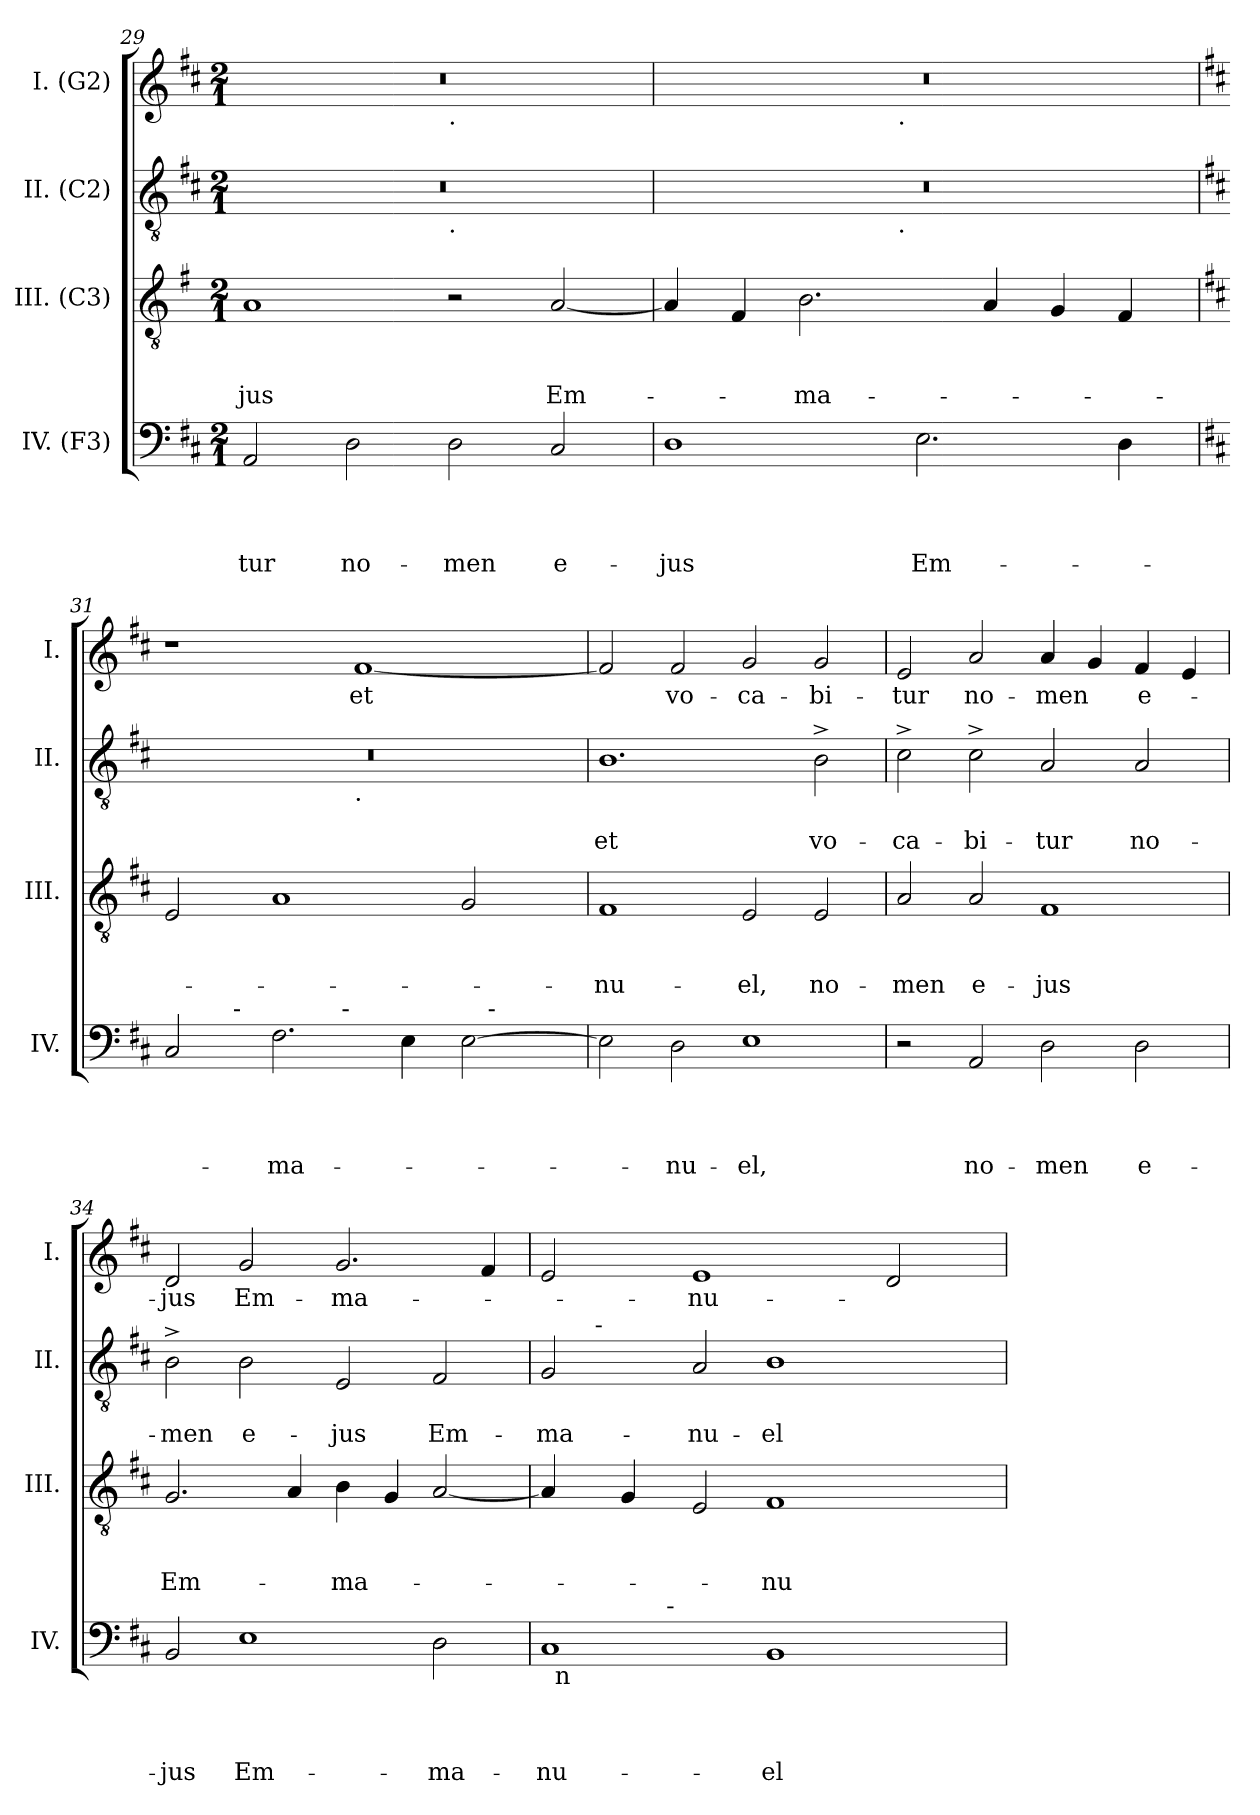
**kern	**text	**text	**text	**text	**kern	**text	**text	**text	**kern	**text	**text	**kern	**text
*part4	*part4	*part4	*part4	*part4	*part3	*part3	*part3	*part3	*part2	*part2	*part2	*part1	*part1
*staff4	*staff4	*staff4	*staff4	*staff4	*staff3	*staff3	*staff3	*staff3	*staff2	*staff2	*staff2	*staff1	*staff1
*I"IV. (F3)	*	*	*	*	*I"III. (C3)	*	*	*	*I"II. (C2)	*	*	*I"I. (G2)	*
*I'IV.	*	*	*	*	*I'III.	*	*	*	*I'II.	*	*	*I'I.	*
*clefF4	*	*	*	*	*clefGv2	*	*	*	*clefGv2	*	*	*clefG2	*
*k[f#c#]	*	*	*	*	*k[f#]	*	*	*	*k[f#c#]	*	*	*k[f#c#]	*
*D:	*	*	*	*	*G:	*	*	*	*D:	*	*	*D:	*
*M2/1	*	*	*	*	*M2/1	*	*	*	*M2/1	*	*	*M2/1	*
=29	=29	=29	=29	=29	=29	=29	=29	=29	=29	=29	=29	=29	=29
!	!	!	!	!LO:LY:b	!	!	!	!LO:LY:b	!	!	!	!	!
*	*	*	*	*	*	*	*	*	*^	*	*	*^	*
2AA/	.	.	.	-tur	1A	.	.	-jus	0r	1ryy	.	.	0r	1ryy	.
!	!	!	!	!LO:LY:b	!	!	!	!	!	!	!	!	!	!	!
2D\	.	.	.	no-	.	.	.	.	.	.	.	.	.	.	.
!	!	!	!	!	!	!	!	!	!	!	!	!	!	!LO:TX:b:t=.	!
!	!	!	!	!	!	!	!	!	!	!LO:TX:b:t=.	!	!	!	!	!
!	!	!	!	!LO:LY:b	!	!	!	!	!	!	!	!	!	!	!
2D\	.	.	.	-men	2r	.	.	.	.	1ryy	.	.	.	1ryy	.
!	!	!	!	!LO:LY:b	!	!	!	!LO:LY:b	!	!	!	!	!	!	!
2C#/	.	.	.	e-	[<2A/	.	.	Em-	.	.	.	.	.	.	.
=30	=30	=30	=30	=30	=30	=30	=30	=30	=30	=30	=30	=30	=30	=30	=30
!	!	!	!	!LO:LY:b	!	!	!	!	!	!	!	!	!	!	!
1D	.	.	.	-jus	4A/]	.	.	.	0r	2ryy	.	.	0r	2ryy	.
.	.	.	.	.	4F#/	.	.	.	.	.	.	.	.	.	.
!	!	!	!	!	!	!	!	!LO:LY:b	!	!	!	!	!	!	!
.	.	.	.	.	2.B\	.	.	-ma-	.	4...ryy	.	.	.	4...ryy	.
!	!	!	!	!	!	!	!	!	!	!	!	!	!	!LO:TX:b:t=.	!
!	!	!	!	!	!	!	!	!	!	!LO:TX:b:t=.	!	!	!	!	!
.	.	.	.	.	.	.	.	.	.	1ryy	.	.	.	1ryy	.
!	!	!	!	!LO:LY:b	!	!	!	!	!	!	!	!	!	!	!
2.E\	.	.	.	Em-	.	.	.	.	.	.	.	.	.	.	.
.	.	.	.	.	4A/	.	.	.	.	.	.	.	.	.	.
.	.	.	.	.	4G/	.	.	.	.	.	.	.	.	.	.
4D\	.	.	.	.	4F#/	.	.	.	.	.	.	.	.	.	.
.	.	.	.	.	.	.	.	.	.	32ryy	.	.	.	32ryy	.
*	*	*	*	*	*	*	*	*	*	*	*	*	*v	*v	*
!!LO:LB:g=z
=31	=31	=31	=31	=31	=31	=31	=31	=31	=31	=31	=31	=31	=31	=31
*	*	*	*	*	*k[f#c#]	*	*	*	*	*	*	*	*	*
*	*	*	*	*	*D:	*	*	*	*	*	*	*	*	*
*^	*	*	*	*	*	*	*	*	*	*	*	*	*	*
*	*^	*	*	*	*	*	*	*	*	*	*	*	*	*	*
*	*	*^	*	*	*	*	*	*	*	*	*	*	*	*	*	*
2C#/	4ryy	2ryy	1ryy	.	.	.	.	2E/	.	.	.	0r	1ryy	.	.	1r	.
.	16ryy	.	.	.	.	.	.	.	.	.	.	.	.	.	.	.	.
!	!LO:TX:a:t=-	!	!	!	!	!	!	!	!	!	!	!	!	!	!	!	!
.	1ryy	.	.	.	.	.	.	.	.	.	.	.	.	.	.	.	.
!	!	!	!	!	!	!	!LO:LY:b	!	!	!	!	!	!	!	!	!	!
2.F#\	.	4...ryy	.	.	.	.	-ma-	1A	.	.	.	.	.	.	.	.	.
!	!	!LO:TX:a:t=-	!	!	!	!	!	!	!	!	!	!	!	!	!	!	!
.	.	1ryy	.	.	.	.	.	.	.	.	.	.	.	.	.	.	.
!	!	!	!	!	!	!	!	!	!	!	!	!	!LO:TX:b:t=.	!	!	!	!
!	!	!	!	!	!	!	!	!	!	!	!	!	!	!	!	!	!LO:LY:b
.	.	.	2ryy	.	.	.	.	.	.	.	.	.	1ryy	.	.	[<1f#	et
4E\	.	.	.	.	.	.	.	.	.	.	.	.	.	.	.	.	.
.	2ryy	.	.	.	.	.	.	.	.	.	.	.	.	.	.	.	.
[>2E\	.	.	16.ryy	.	.	.	.	2G/	.	.	.	.	.	.	.	.	.
!	!	!	!LO:TX:a:t=-	!	!	!	!	!	!	!	!	!	!	!	!	!	!
.	.	.	4ryy	.	.	.	.	.	.	.	.	.	.	.	.	.	.
.	8.ryy	.	.	.	.	.	.	.	.	.	.	.	.	.	.	.	.
.	.	.	8ryy	.	.	.	.	.	.	.	.	.	.	.	.	.	.
.	.	32ryy	32ryy	.	.	.	.	.	.	.	.	.	.	.	.	.	.
=32	=32	=32	=32	=32	=32	=32	=32	=32	=32	=32	=32	=32	=32	=32	=32	=32	=32
!	!	!	!	!	!	!	!	!	!	!	!LO:LY:b	!	!	!	!LO:LY:b	!	!
*v	*v	*v	*v	*	*	*	*	*	*	*	*	*v	*v	*	*	*	*
2E\]	.	.	.	.	1F#	.	.	-nu-	1.B	.	et	2f#/]	.
!	!	!	!	!LO:LY:b	!	!	!	!	!	!	!	!	!LO:LY:b
2D\	.	.	.	-nu-	.	.	.	.	.	.	.	2f#/	vo-
!	!	!	!	!LO:LY:b	!	!	!	!LO:LY:b	!	!	!	!	!LO:LY:b
1E	.	.	.	-el,	2E/	.	.	-el,	.	.	.	2g/	-ca-
!	!	!	!	!	!	!	!	!LO:LY:b	!	!	!LO:LY:b	!	!LO:LY:b
.	.	.	.	.	2E/	.	.	no-	2B^>\	.	vo-	2g/	-bi-
=33	=33	=33	=33	=33	=33	=33	=33	=33	=33	=33	=33	=33	=33
!	!	!	!	!	!	!	!	!LO:LY:b	!	!	!LO:LY:b	!	!LO:LY:b
2r	.	.	.	.	2A/	.	.	-men	2c#^>\	.	-ca-	2e/	-tur
!	!	!	!	!LO:LY:b	!	!	!	!LO:LY:b	!	!	!LO:LY:b	!	!LO:LY:b
2AA/	.	.	.	no-	2A/	.	.	e-	2c#^>\	.	-bi-	2a/	no-
!	!	!	!	!LO:LY:b	!	!	!	!LO:LY:b	!	!	!LO:LY:b	!	!LO:LY:b
2D\	.	.	.	-men	1F#	.	.	-jus	2A/	.	-tur	4a/	-men
.	.	.	.	.	.	.	.	.	.	.	.	4g/	.
!	!	!	!	!LO:LY:b	!	!	!	!	!	!	!LO:LY:b	!	!LO:LY:b
2D\	.	.	.	e-	.	.	.	.	2A/	.	no-	4f#/	e-
.	.	.	.	.	.	.	.	.	.	.	.	4e/	.
=34	=34	=34	=34	=34	=34	=34	=34	=34	=34	=34	=34	=34	=34
!	!	!	!	!LO:LY:b	!	!	!	!LO:LY:b	!	!	!LO:LY:b	!	!LO:LY:b
2BB/	.	.	.	-jus	2.G/	.	.	Em-	2B^>\	.	-men	2d/	-jus
!	!	!	!	!LO:LY:b	!	!	!	!	!	!	!LO:LY:b	!	!LO:LY:b
1E	.	.	.	Em-	.	.	.	.	2B\	.	e-	2g/	Em-
.	.	.	.	.	4A/	.	.	.	.	.	.	.	.
!	!	!	!	!	!	!	!	!LO:LY:b	!	!	!LO:LY:b	!	!LO:LY:b
.	.	.	.	.	4B\	.	.	-ma-	2E/	.	-jus	2.g/	-ma-
.	.	.	.	.	4G/	.	.	.	.	.	.	.	.
!	!	!	!	!LO:LY:b	!	!	!	!	!	!	!LO:LY:b	!	!
2D\	.	.	.	-ma-	[<2A/	.	.	.	2F#/	.	Em-	.	.
.	.	.	.	.	.	.	.	.	.	.	.	4f#/	.
!!LO:LB:g=z
=35	=35	=35	=35	=35	=35	=35	=35	=35	=35	=35	=35	=35	=35
!	!	!	!	!LO:LY:b	!	!	!	!	!	!	!LO:LY:b	!	!
*^	*	*	*	*	*	*	*	*	*^	*	*	*	*
*	*^	*	*	*	*	*	*	*	*	*	*	*	*	*	*
1C#	32ryy	4ryy	.	.	.	-nu-	4A/]	.	.	.	2G/	8ryy	.	-ma-	2e/	.
!	!LO:TX:b:t=n	!	!	!	!	!	!	!	!	!	!	!	!	!	!	!
.	1ryy	.	.	.	.	.	.	.	.	.	.	.	.	.	.	.
.	.	.	.	.	.	.	.	.	.	.	.	32ryy	.	.	.	.
!	!	!	!	!	!	!	!	!	!	!	!	!LO:TX:a:t=-	!	!	!	!
.	.	.	.	.	.	.	.	.	.	.	.	1ryy	.	.	.	.
.	.	8ryy	.	.	.	.	4G/	.	.	.	.	.	.	.	.	.
.	.	32ryy	.	.	.	.	.	.	.	.	.	.	.	.	.	.
!	!	!LO:TX:a:t=-	!	!	!	!	!	!	!	!	!	!	!	!	!	!
.	.	1ryy	.	.	.	.	.	.	.	.	.	.	.	.	.	.
!	!	!	!	!	!	!	!	!	!	!	!	!	!	!LO:LY:b	!	!LO:LY:b
.	.	.	.	.	.	.	2E/	.	.	.	2A/	.	.	-nu-	1e	-nu-
!	!	!	!	!	!	!LO:LY:b	!	!	!	!LO:LY:b	!	!	!	!LO:LY:b	!	!
1BB	.	.	.	.	.	-el	1F#	.	.	-nu-	1B	.	.	-el	.	.
.	2ryy	.	.	.	.	.	.	.	.	.	.	.	.	.	.	.
.	.	.	.	.	.	.	.	.	.	.	.	2ryy	.	.	.	.
.	.	2ryy	.	.	.	.	.	.	.	.	.	.	.	.	.	.
.	.	.	.	.	.	.	.	.	.	.	.	.	.	.	2d/	.
.	4...ryy	.	.	.	.	.	.	.	.	.	.	.	.	.	.	.
.	.	.	.	.	.	.	.	.	.	.	.	4ryy	.	.	.	.
.	.	16.ryy	.	.	.	.	.	.	.	.	.	16.ryy	.	.	.	.
*v	*v	*v	*	*	*	*	*	*	*	*	*v	*v	*	*	*	*
=	=	=	=	=	=	=	=	=	=	=	=	=	=
*-	*-	*-	*-	*-	*-	*-	*-	*-	*-	*-	*-	*-	*-
